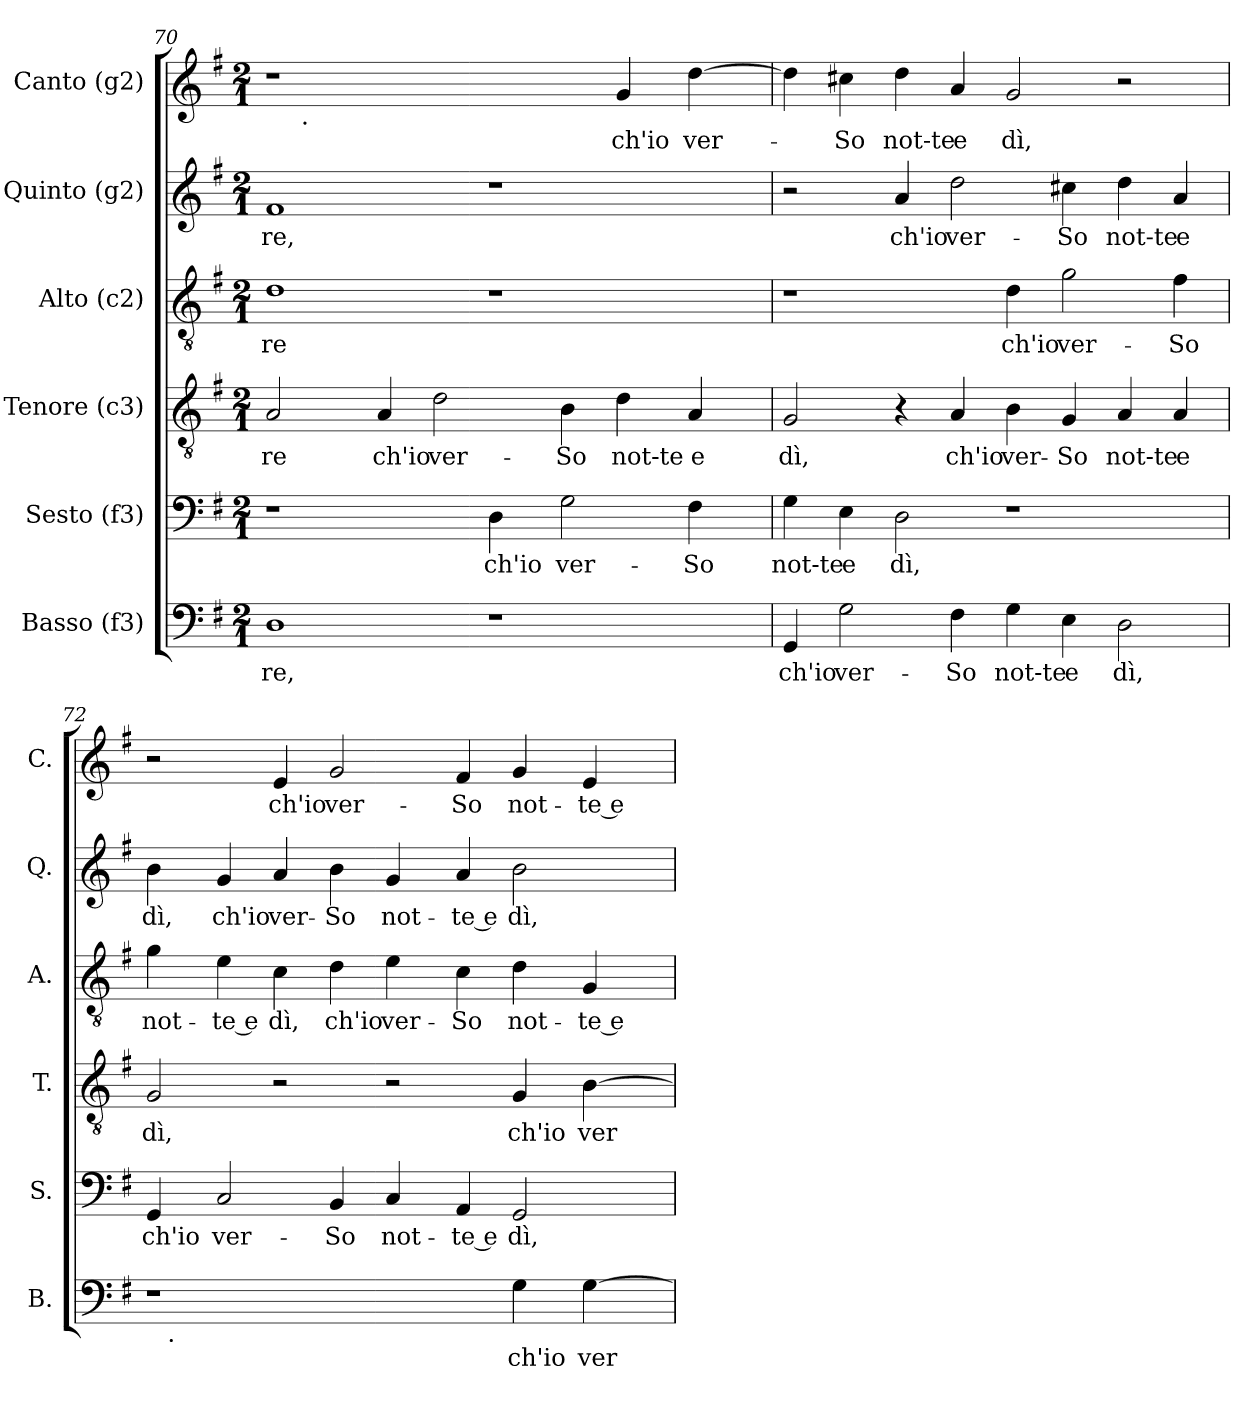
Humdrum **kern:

**kern	**text	**kern	**text	**kern	**text	**kern	**text	**kern	**text	**kern	**text
*part6	*part6	*part5	*part5	*part4	*part4	*part3	*part3	*part2	*part2	*part1	*part1
*staff6	*staff6	*staff5	*staff5	*staff4	*staff4	*staff3	*staff3	*staff2	*staff2	*staff1	*staff1
*I"Basso (f3)	*	*I"Sesto (f3)	*	*I"Tenore (c3)	*	*I"Alto (c2)	*	*I"Quinto (g2)	*	*I"Canto (g2)	*
*I'B.	*	*I'S.	*	*I'T.	*	*I'A.	*	*I'Q.	*	*I'C.	*
*clefF4	*	*clefF4	*	*clefGv2	*	*clefGv2	*	*clefG2	*	*clefG2	*
*k[f#]	*	*k[f#]	*	*k[f#]	*	*k[f#]	*	*k[f#]	*	*k[f#]	*
*G:	*	*G:	*	*G:	*	*G:	*	*G:	*	*G:	*
*M2/1	*	*M2/1	*	*M2/1	*	*M2/1	*	*M2/1	*	*M2/1	*
=70	=70	=70	=70	=70	=70	=70	=70	=70	=70	=70	=70
!	!LO:LY:b:cj	!	!	!	!LO:LY:b:cj	!	!LO:LY:b:cj	!	!LO:LY:b:cj	!	!
*	*	*	*	*	*	*	*	*	*	*^	*
1D	-re,	1r	.	2A/	-re	1d	-re	1f#	-re,	1r	16ryy	.
.	.	.	.	.	.	.	.	.	.	.	64ryy	.
!	!	!	!	!	!	!	!	!	!	!	!LO:TX:b:t=.	!
.	.	.	.	.	.	.	.	.	.	.	1ryy	.
!	!	!	!	!	!LO:LY:b:cj	!	!	!	!	!	!	!
.	.	.	.	4A/	ch'io	.	.	.	.	.	.	.
!	!	!	!	!	!LO:LY:b:cj	!	!	!	!	!	!	!
.	.	.	.	2d\	ver-	.	.	.	.	.	.	.
!	!	!	!LO:LY:b:cj	!	!	!	!	!	!	!	!	!
1r	.	4D\	ch'io	.	.	1r	.	1r	.	2ryy	.	.
.	.	.	.	.	.	.	.	.	.	.	2ryy	.
!	!	!	!LO:LY:b:cj	!	!LO:LY:b:cj	!	!	!	!	!	!	!
.	.	2G\	ver-	4B\	-So	.	.	.	.	.	.	.
!	!	!	!	!	!LO:LY:b:cj	!	!	!	!	!	!	!LO:LY:b:cj
.	.	.	.	4d\	not-te	.	.	.	.	4g/	.	ch'io
.	.	.	.	.	.	.	.	.	.	.	4ryy	.
!	!	!	!LO:LY:b:cj	!	!LO:LY:b	!	!	!	!	!	!	!LO:LY:b
.	.	4F#\	-So	4A/	e	.	.	.	.	[>4dd\	.	ver-
.	.	.	.	.	.	.	.	.	.	.	8ryy	.
.	.	.	.	.	.	.	.	.	.	.	32.ryy	.
=71	=71	=71	=71	=71	=71	=71	=71	=71	=71	=71	=71	=71
!	!LO:LY:b:cj	!	!LO:LY:b:cj	!	!LO:LY:b:cj	!	!	!	!	!	!	!
*	*	*	*	*	*	*	*	*	*	*v	*v	*
4GG/	ch'io	4G\	not-te	2G/	dì,	1r	.	2r	.	4dd\]	.
!	!LO:LY:b:cj	!	!LO:LY:b	!	!	!	!	!	!	!	!LO:LY:b:cj
2G\	ver-	4E\	e	.	.	.	.	.	.	4cc#X\	-So
!	!	!	!LO:LY:b:cj	!	!	!	!	!	!LO:LY:b:cj	!	!LO:LY:b:cj
.	.	2D\	dì,	4r	.	.	.	4a/	ch'io	4dd\	not-te
!	!LO:LY:b:cj	!	!	!	!LO:LY:b:cj	!	!	!	!LO:LY:b:cj	!	!LO:LY:b
4F#\	-So	.	.	4A/	ch'io	.	.	2dd\	ver-	4a/	e
!	!LO:LY:b:cj	!	!	!	!LO:LY:b:cj	!	!LO:LY:b:cj	!	!	!	!LO:LY:b:cj
4G\	not-te	1r	.	4B\	ver-	4d\	ch'io	.	.	2g/	dì,
!	!LO:LY:b	!	!	!	!LO:LY:b:cj	!	!LO:LY:b:cj	!	!LO:LY:b:cj	!	!
4E\	e	.	.	4G/	-So	2g\	ver-	4cc#X\	-So	.	.
!	!LO:LY:b:cj	!	!	!	!LO:LY:b:cj	!	!	!	!LO:LY:b:cj	!	!
2D\	dì,	.	.	4A/	not-te	.	.	4dd\	not-te	2r	.
!	!	!	!	!	!LO:LY:b	!	!LO:LY:b:cj	!	!LO:LY:b	!	!
.	.	.	.	4A/	e	4f#\	-So	4a/	e	.	.
!!LO:LB:g=z
=72	=72	=72	=72	=72	=72	=72	=72	=72	=72	=72	=72
!	!	!	!LO:LY:b:cj	!	!LO:LY:b:cj	!	!LO:LY:b:cj	!	!LO:LY:b:cj	!	!
*^	*	*	*	*	*	*	*	*	*	*	*
1r	32.ryy	.	4GG/	ch'io	2G/	dì,	4g\	not-	4b\	dì,	2r	.
!	!LO:TX:b:t=.	!	!	!	!	!	!	!	!	!	!	!
.	1ryy	.	.	.	.	.	.	.	.	.	.	.
!	!	!	!	!LO:LY:b:cj	!	!	!	!LO:LY:b:rj	!	!LO:LY:b:cj	!	!
.	.	.	2C/	ver-	.	.	4e\	-te e	4g/	ch'io	.	.
!	!	!	!	!	!	!	!	!LO:LY:b:cj	!	!LO:LY:b:cj	!	!LO:LY:b:cj
.	.	.	.	.	2r	.	4c\	dì,	4a/	ver-	4e/	ch'io
!	!	!	!	!LO:LY:b:cj	!	!	!	!LO:LY:b:cj	!	!LO:LY:b:cj	!	!LO:LY:b:cj
.	.	.	4BB/	-So	.	.	4d\	ch'io	4b\	-So	2g/	ver-
!	!	!	!	!LO:LY:b:cj	!	!	!	!LO:LY:b:cj	!	!LO:LY:b:cj	!	!
2ryy	.	.	4C/	not-	2r	.	4e\	ver-	4g/	not-	.	.
.	2ryy	.	.	.	.	.	.	.	.	.	.	.
!	!	!	!	!LO:LY:b:rj	!	!	!	!LO:LY:b:cj	!	!LO:LY:b:rj	!	!LO:LY:b:cj
.	.	.	4AA/	-te e	.	.	4c\	-So	4a/	-te e	4f#/	-So
!	!	!LO:LY:b:cj	!	!LO:LY:b:cj	!	!LO:LY:b:cj	!	!LO:LY:b:cj	!	!LO:LY:b:cj	!	!LO:LY:b:cj
4G\	.	ch'io	2GG/	dì,	4G/	ch'io	4d\	not-	2b\	dì,	4g/	not-
.	4ryy	.	.	.	.	.	.	.	.	.	.	.
!	!	!LO:LY:b	!	!	!	!LO:LY:b	!	!LO:LY:b:rj	!	!	!	!LO:LY:b:rj
[>4G\	.	ver-	.	.	[>4B\	ver-	4G/	-te e	.	.	4e/	-te e
.	8ryy	.	.	.	.	.	.	.	.	.	.	.
.	16ryy	.	.	.	.	.	.	.	.	.	.	.
.	64ryy	.	.	.	.	.	.	.	.	.	.	.
*v	*v	*	*	*	*	*	*	*	*	*	*	*
=	=	=	=	=	=	=	=	=	=	=	=
*-	*-	*-	*-	*-	*-	*-	*-	*-	*-	*-	*-
